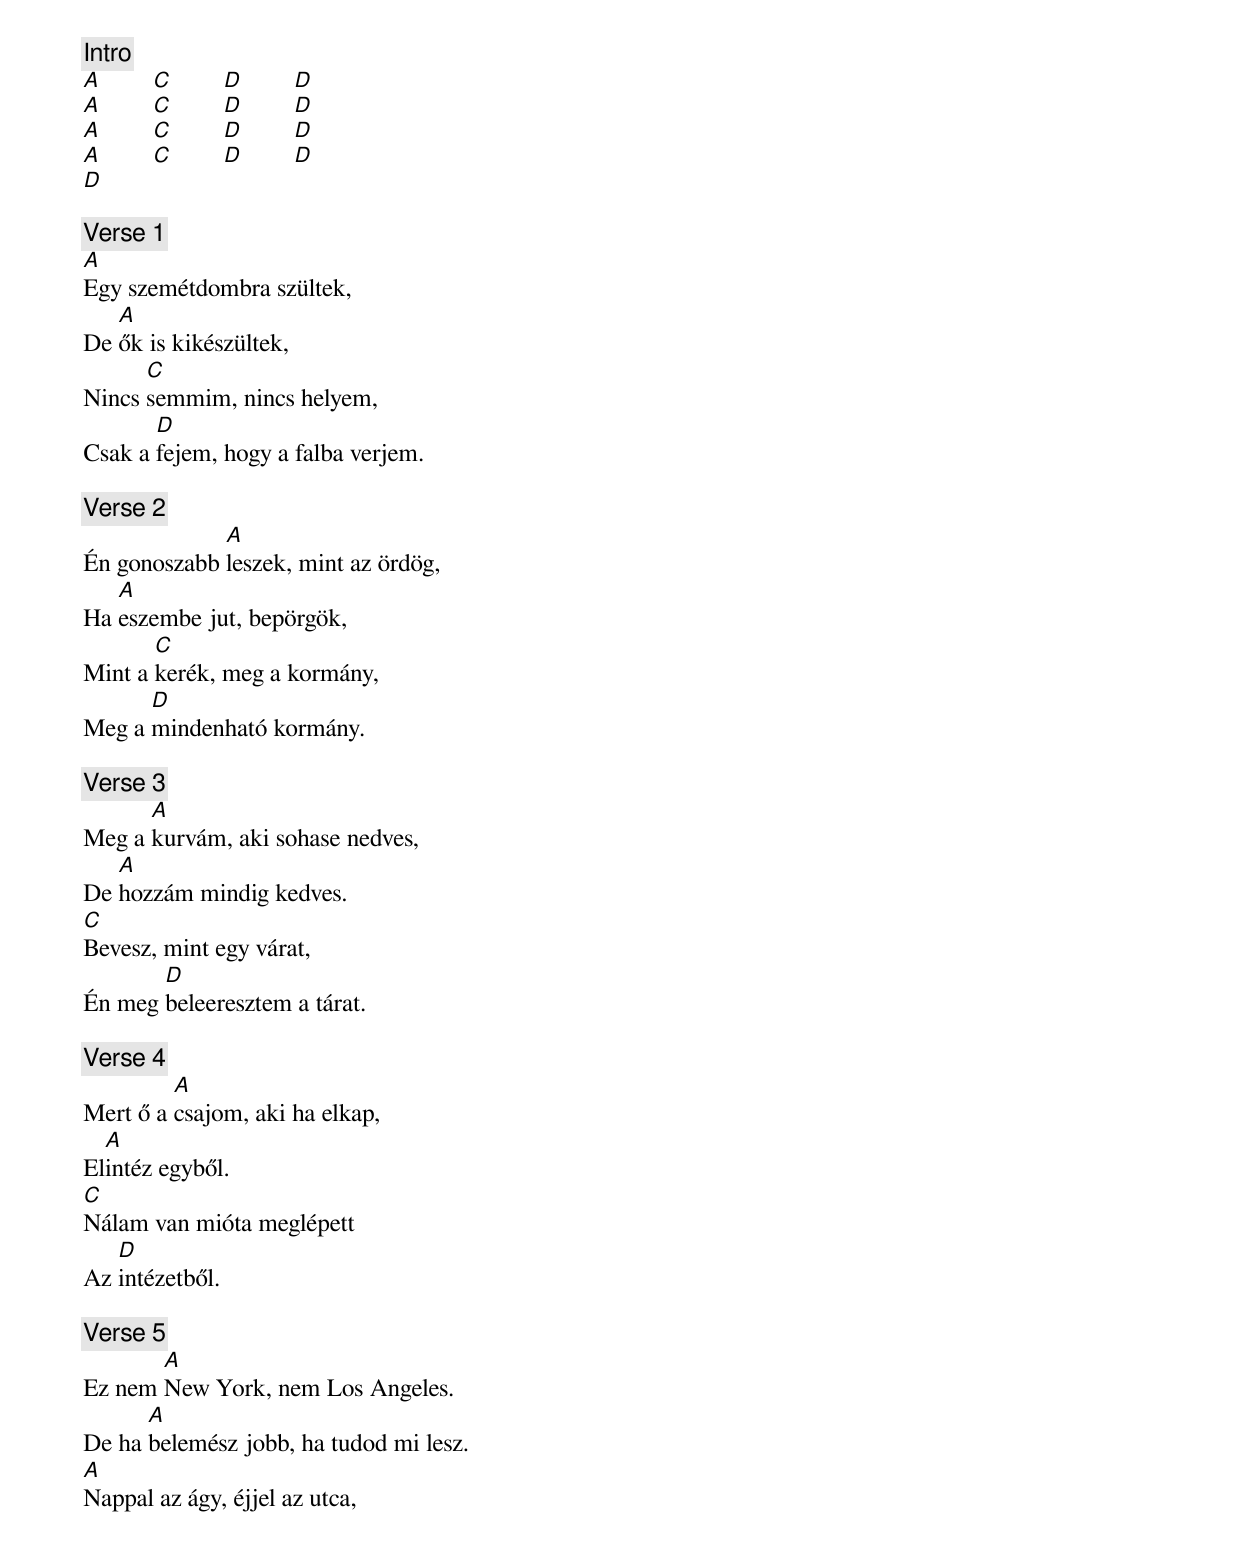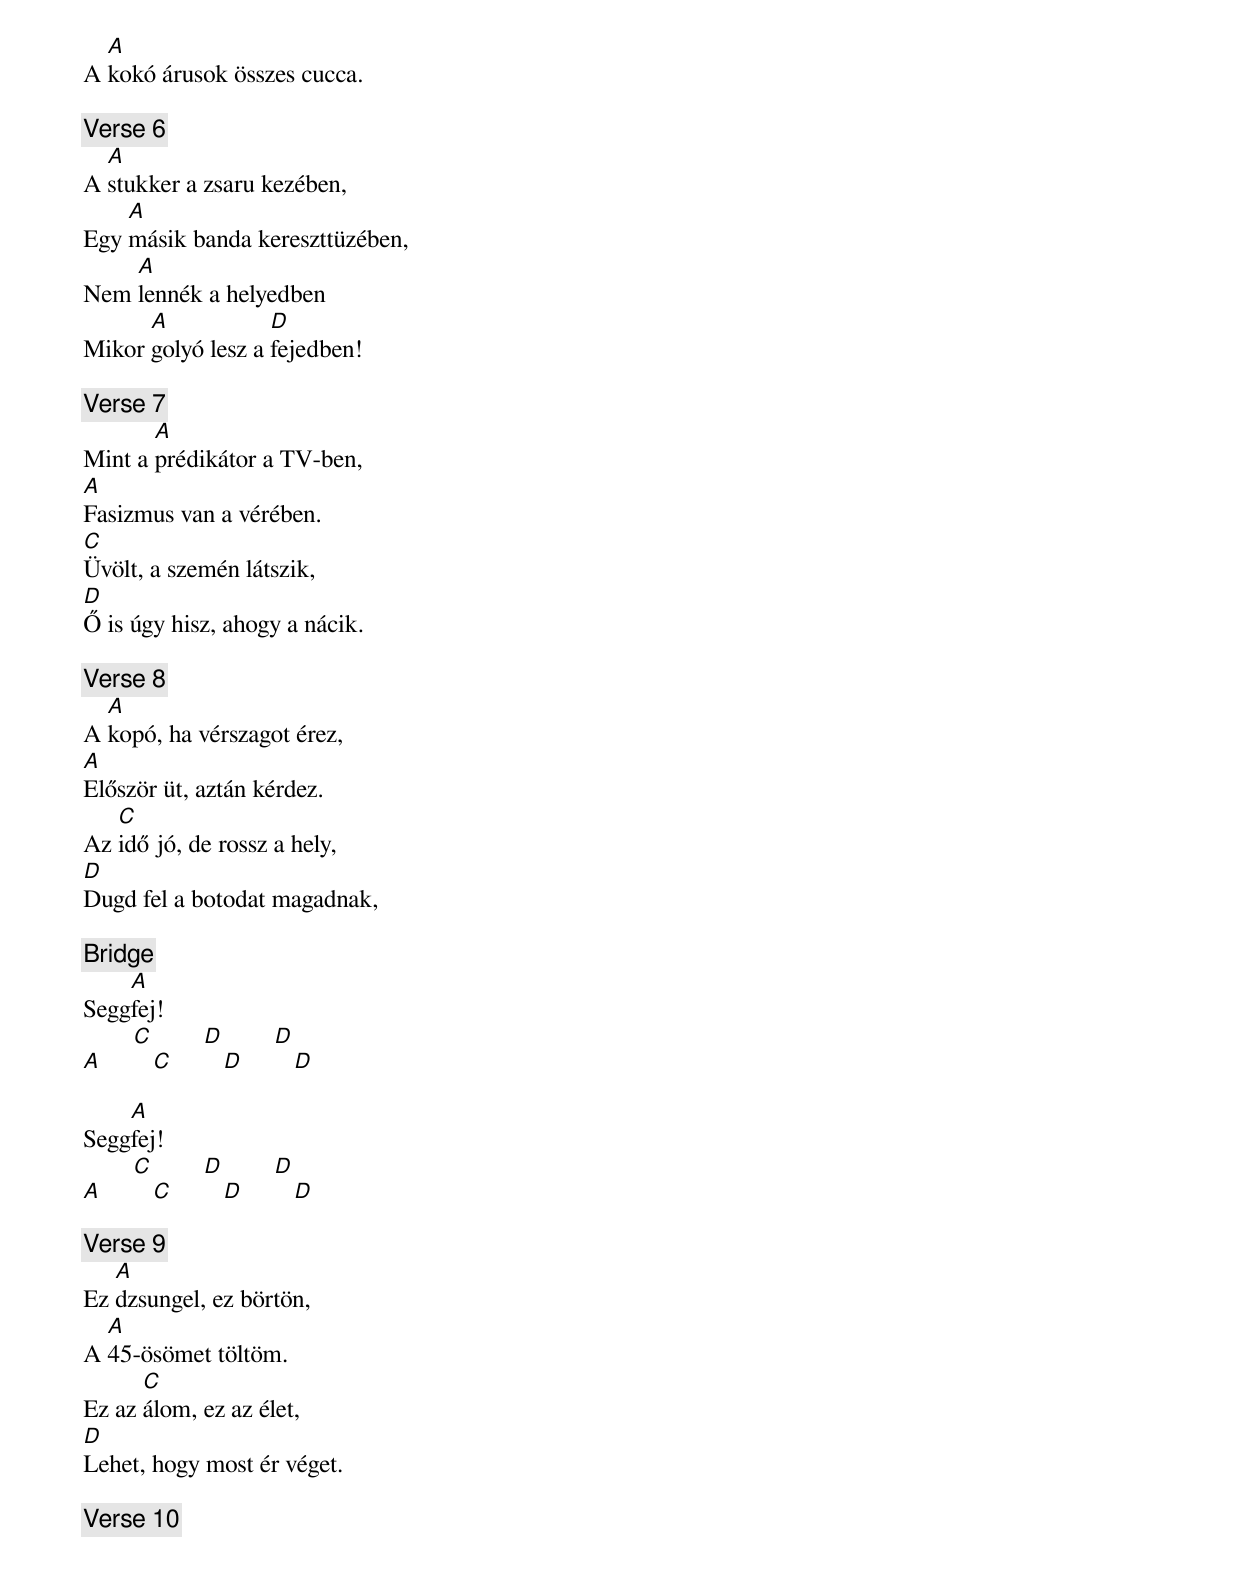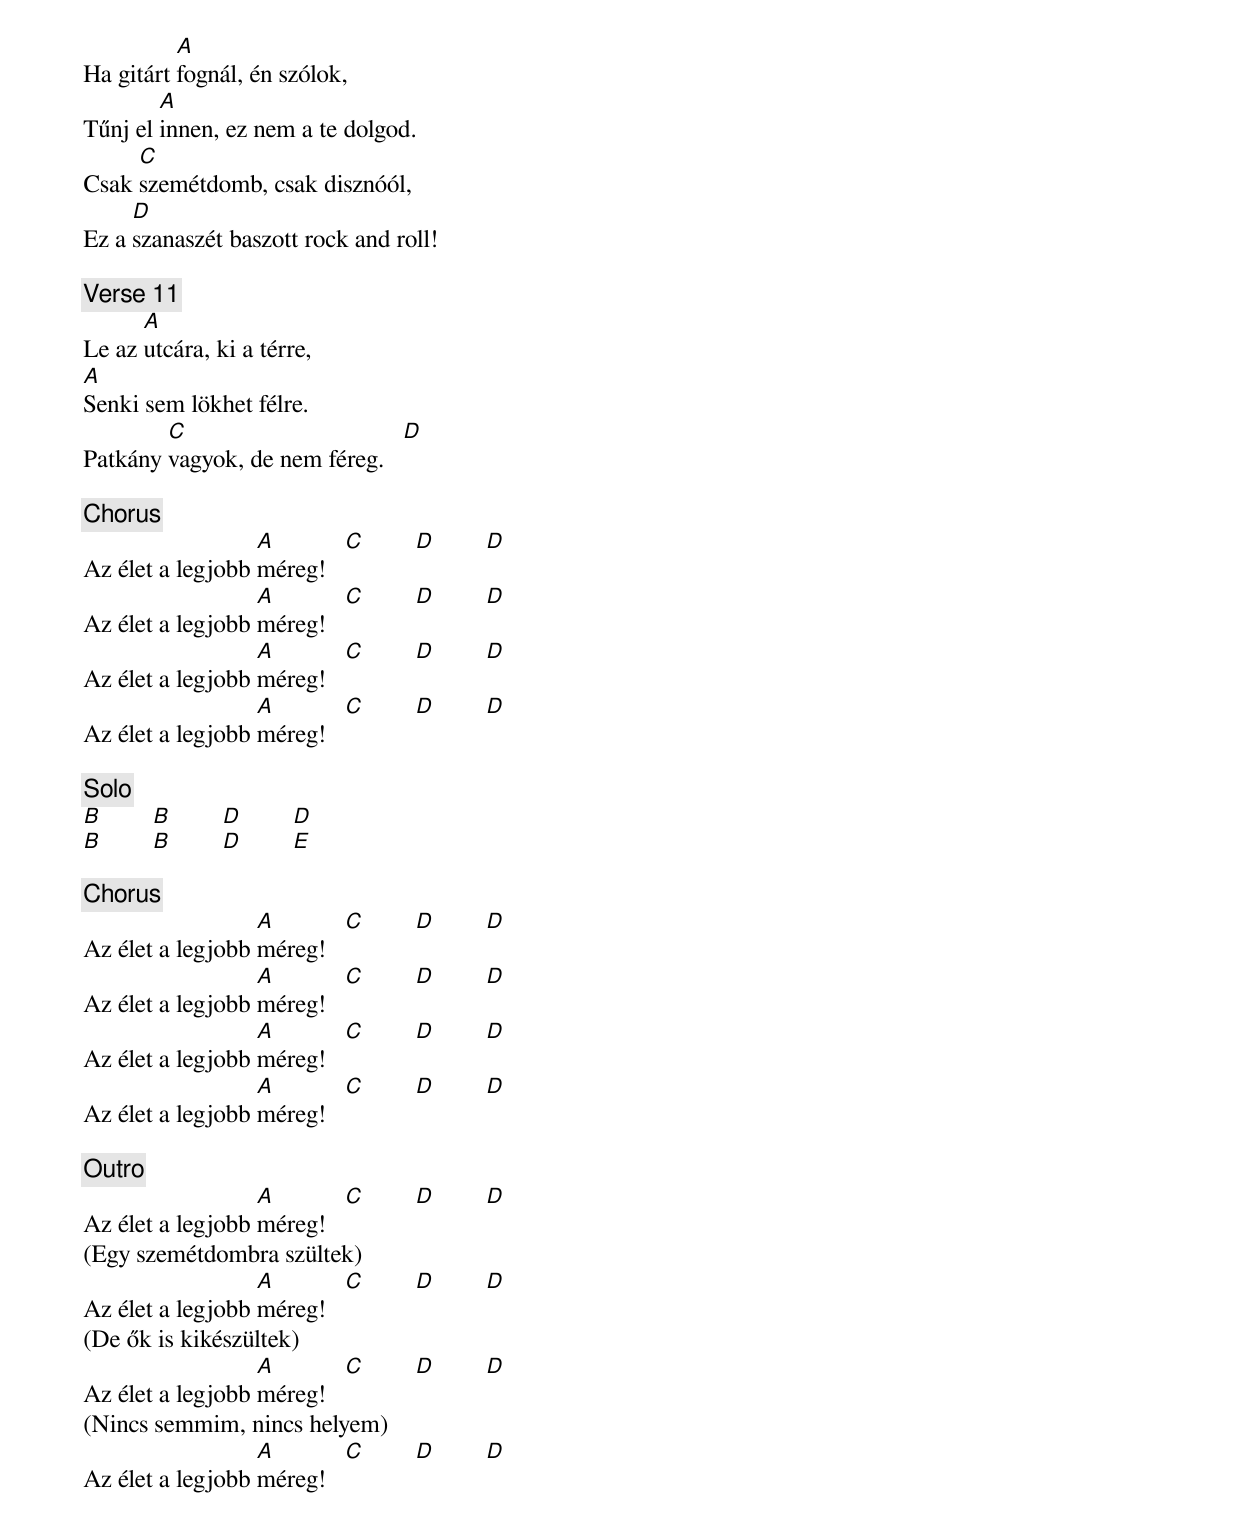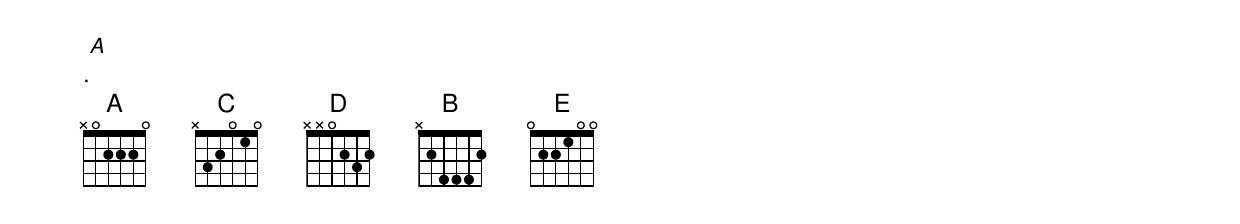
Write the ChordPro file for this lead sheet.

{c: Intro}
[A]        [C]        [D]        [D]
[A]        [C]        [D]        [D]
[A]        [C]        [D]        [D]
[A]        [C]        [D]        [D]
[D]

{c: Verse 1}
[A]Egy szemétdombra szültek,
De [A]ők is kikészültek,
Nincs [C]semmim, nincs helyem,
Csak a [D]fejem, hogy a falba verjem.

{c: Verse 2}
Én gonoszabb [A]leszek, mint az ördög,
Ha [A]eszembe jut, bepörgök,
Mint a [C]kerék, meg a kormány,
Meg a [D]mindenható kormány.

{c: Verse 3}
Meg a [A]kurvám, aki sohase nedves,
De [A]hozzám mindig kedves.
[C]Bevesz, mint egy várat,
Én meg [D]beleeresztem a tárat.

{c: Verse 4}
Mert ő a [A]csajom, aki ha elkap,
El[A]intéz egyből.
[C]Nálam van mióta meglépett
Az [D]intézetből.

{c: Verse 5}
Ez nem [A]New York, nem Los Angeles.
De ha [A]belemész jobb, ha tudod mi lesz.
[A]Nappal az ágy, éjjel az utca,
A [A]kokó árusok összes cucca.

{c: Verse 6}
A [A]stukker a zsaru kezében,
Egy [A]másik banda kereszttüzében,
Nem [A]lennék a helyedben
Mikor [A]golyó lesz a [D]fejedben!

{c: Verse 7}
Mint a [A]prédikátor a TV-ben,
[A]Fasizmus van a vérében.
[C]Üvölt, a szemén látszik,
[D]Ő is úgy hisz, ahogy a nácik.

{c: Verse 8}
A [A]kopó, ha vérszagot érez,
[A]Először üt, aztán kérdez.
Az [C]idő jó, de rossz a hely,
[D]Dugd fel a botodat magadnak,

{c: Bridge}
Segg[A]fej!
        [C]        [D]        [D]
[A]        [C]        [D]        [D]

Segg[A]fej!
        [C]        [D]        [D]
[A]        [C]        [D]        [D]

{c: Verse 9}
Ez [A]dzsungel, ez börtön,
A [A]45-ösömet töltöm.
Ez az [C]álom, ez az élet,
[D]Lehet, hogy most ér véget.

{c: Verse 10}
Ha gitárt [A]fognál, én szólok,
Tűnj el [A]innen, ez nem a te dolgod.
Csak [C]szemétdomb, csak disznóól,
Ez a [D]szanaszét baszott rock and roll!

{c: Verse 11}
Le az [A]utcára, ki a térre,
[A]Senki sem lökhet félre.
Patkány [C]vagyok, de nem féreg.   [D]

{c: Chorus}
Az élet a legjobb [A]méreg!   [C]        [D]        [D]
Az élet a legjobb [A]méreg!   [C]        [D]        [D]
Az élet a legjobb [A]méreg!   [C]        [D]        [D]
Az élet a legjobb [A]méreg!   [C]        [D]        [D]

{c: Solo}
[B]        [B]        [D]        [D]
[B]        [B]        [D]        [E]

{c: Chorus}
Az élet a legjobb [A]méreg!   [C]        [D]        [D]
Az élet a legjobb [A]méreg!   [C]        [D]        [D]
Az élet a legjobb [A]méreg!   [C]        [D]        [D]
Az élet a legjobb [A]méreg!   [C]        [D]        [D]

{c: Outro}
Az élet a legjobb [A]méreg!   [C]        [D]        [D]
(Egy szemétdombra szültek)
Az élet a legjobb [A]méreg!   [C]        [D]        [D]
(De ők is kikészültek)
Az élet a legjobb [A]méreg!   [C]        [D]        [D]
(Nincs semmim, nincs helyem)
Az élet a legjobb [A]méreg!   [C]        [D]        [D]
.[A]
